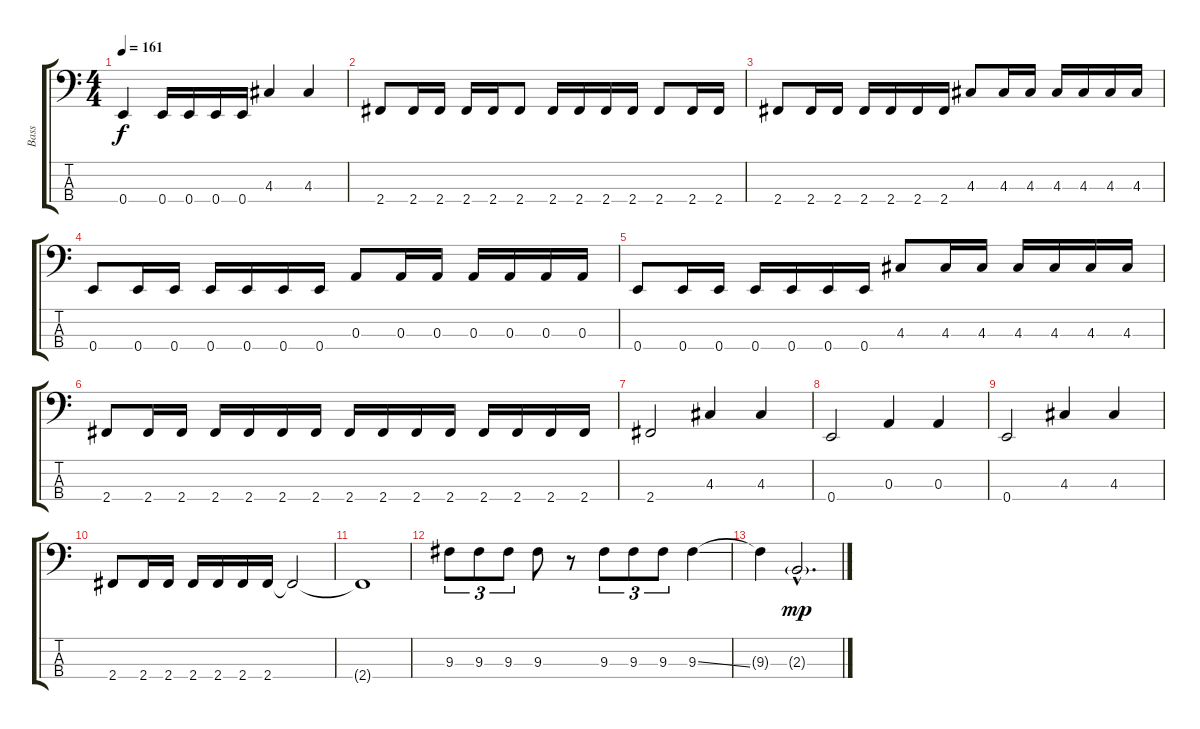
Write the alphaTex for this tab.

\track ("Bass" "Bass") {instrument electricbasspick}
\staff {score tabs}
\tuning (G2 D2 A1 E1) {hide}
\ts (4 4)
\tempo 161
\clef f4
\ks c
0.4.4{dy f} 0.4.16 0.4.16 0.4.16 0.4.16 4.3.4 4.3.4 |
2.4.8 2.4.16 2.4.16 2.4.16 2.4.16 2.4.8 2.4.16 2.4.16 2.4.16 2.4.16 2.4.8 2.4.16 2.4.16 |
2.4.8 2.4.16 2.4.16 2.4.16 2.4.16 2.4.16 2.4.16 4.3.8 4.3.16 4.3.16 4.3.16 4.3.16 4.3.16 4.3.16 |
0.4.8 0.4.16 0.4.16 0.4.16 0.4.16 0.4.16 0.4.16 0.3.8 0.3.16 0.3.16 0.3.16 0.3.16 0.3.16 0.3.16 |
0.4.8 0.4.16 0.4.16 0.4.16 0.4.16 0.4.16 0.4.16 4.3.8 4.3.16 4.3.16 4.3.16 4.3.16 4.3.16 4.3.16 |
2.4.8 2.4.16 2.4.16 2.4.16 2.4.16 2.4.16 2.4.16 2.4.16 2.4.16 2.4.16 2.4.16 2.4.16 2.4.16 2.4.16 2.4.16 |
2.4.2 4.3.4 4.3.4 |
0.4.2 0.3.4 0.3.4 |
0.4.2 4.3.4 4.3.4 |
2.4.8 2.4.16 2.4.16 2.4.16 2.4.16 2.4.16 2.4.16 2.4{t}.2 |
2.4{t}.1 |
9.3.8{tu (3 2)} 9.3.8{tu (3 2)} 9.3.8{tu (3 2)} 9.3.8 r.8 9.3.8{tu (3 2)} 9.3.8{tu (3 2)} 9.3.8{tu (3 2)} 9.3{ss}.4 |
9.3{t}.4 2.3{g hac}.2{d dy mp volume 0}
